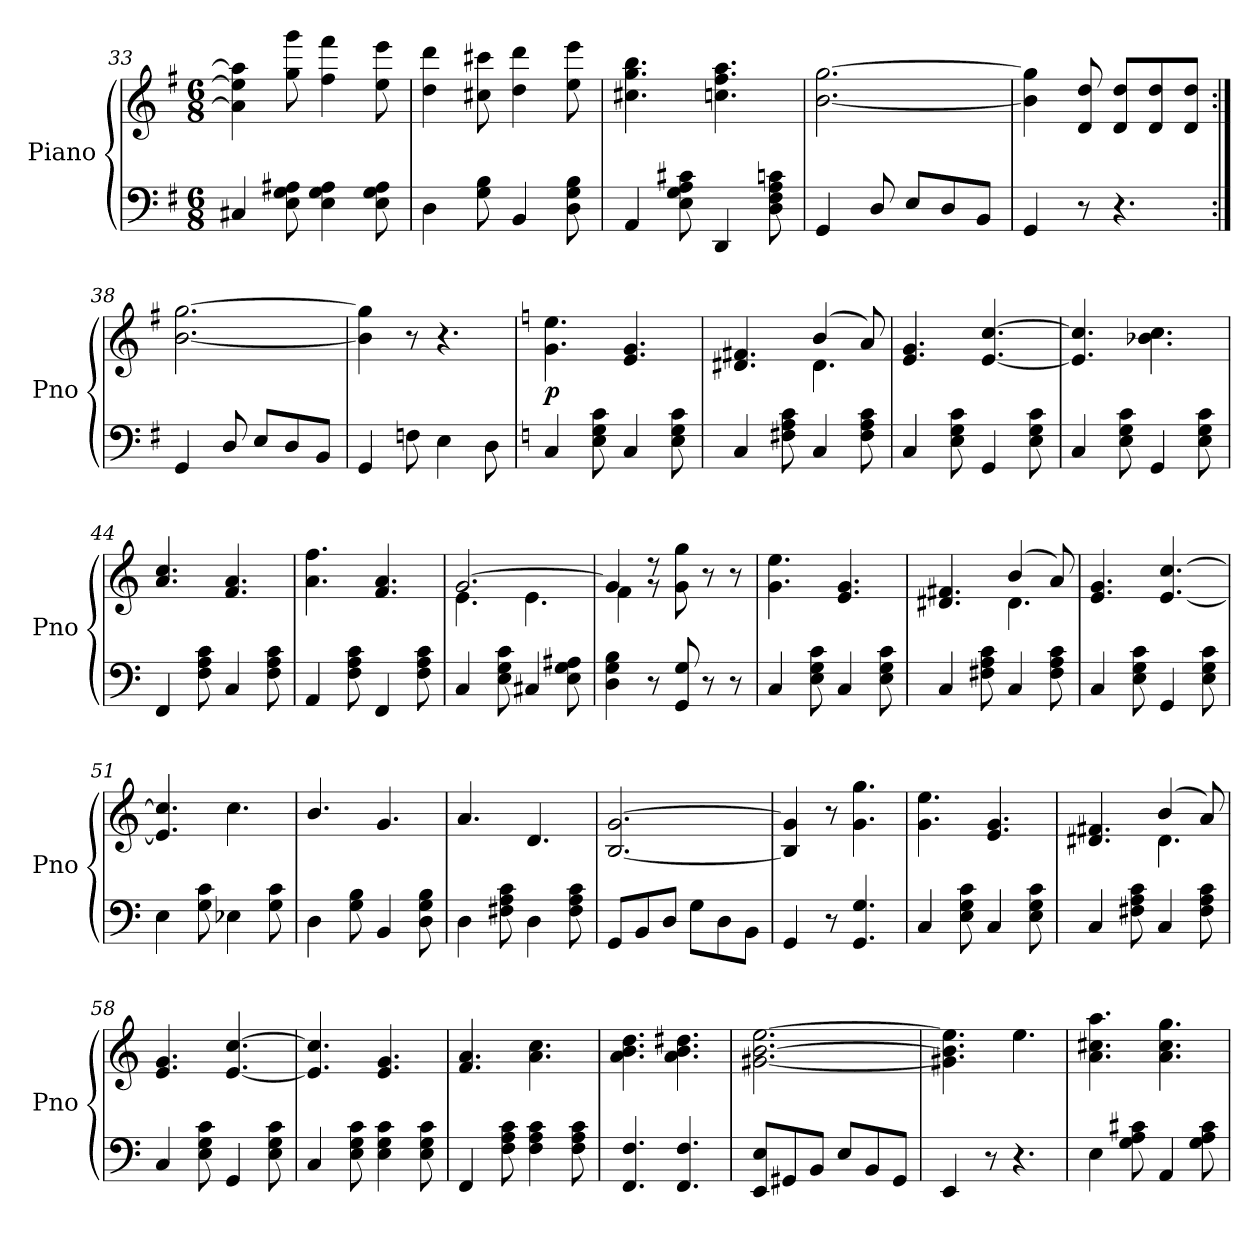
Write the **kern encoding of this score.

**kern	**kern	**dynam
*part1	*part1	*part1
*staff2	*staff1	*staff1/2
*I"Piano	*	*
*I'Pno	*	*
*clefF4	*clefG2	*
*k[f#]	*k[f#]	*
*M6/8	*M6/8	*
=33	=33	=33
4C#X	4a] 4ee] 4aa]	.
8E 8G 8A#X	8gg 8ggg	.
4E 4G 4A#	4ff# 4fff#	.
8E 8G 8A#	8ee 8eee	.
=34	=34	=34
4D	4dd 4ddd	.
8G 8B	8cc#X 8ccc#X	.
4BB	4dd 4ddd	.
8D 8G 8B	8ee 8eee	.
=35	=35	=35
4AA	4.cc#X 4.gg 4.bb	.
8E 8G 8A 8c#X	.	.
4DD	4.ccn 4.ff# 4.aa	.
8D 8F# 8A 8cn	.	.
=36	=36	=36
4GG	[2.b [2.gg	.
8D/	.	.
8EL	.	.
8D	.	.
8BBJ	.	.
=37	=37	=37
4GG	4b] 4gg]	.
8r	8d 8dd	.
4.r	8d 8ddL	.
.	8d 8dd	.
.	8d 8ddJ	.
=38:|!	=38:|!	=38:|!
4GG	[2.b [2.gg	.
8D/	.	.
8EL	.	.
8D	.	.
8BBJ	.	.
=39	=39	=39
4GG	4b] 4gg]	.
8Fn	8r	.
4E	4.r	.
8D	.	.
=40	=40	=40
*k[]	*k[]	*
4C	4.g 4.ee	p
8E 8G 8c	.	.
4C	4.e 4.g	.
8E 8G 8c	.	.
=41	=41	=41
*	*^	*
4C	4.d#X 4.f#X	4.ryy	.
8F#X 8A 8c	.	.	.
4C	(4b	4.d#	.
8F# 8A 8c	8a)	.	.
*	*v	*v	*
=42	=42	=42
4C	4.e 4.g	.
8E 8G 8c	.	.
4GG	[4.e [4.cc	.
8E 8G 8c	.	.
=43	=43	=43
4C	4.e] 4.cc]	.
8E 8G 8c	.	.
4GG	4.b-X 4.cc	.
8E 8G 8c	.	.
=44	=44	=44
4FF	4.a/ 4.cc/	.
8F 8A 8c	.	.
4C	4.f 4.a	.
8F 8A 8c	.	.
=45	=45	=45
4AA	4.a 4.ff	.
8F 8A 8c	.	.
4FF	4.f 4.a	.
8F 8A 8c	.	.
=46	=46	=46
*	*^	*
4C	[2.g	4.e	.
8E 8G 8c	.	.	.
4C#X	.	4.e	.
8E 8G 8A#X	.	.	.
=47	=47	=47	=47
4D 4G 4B	4g]	4f	.
8r	8r	8r	.
8GG 8G	4.ryy	8g 8gg	.
8r	.	8r	.
8r	.	8r	.
*	*v	*v	*
=48	=48	=48
4C	4.g 4.ee	.
8E 8G 8c	.	.
4C	4.e 4.g	.
8E 8G 8c	.	.
=49	=49	=49
*	*^	*
4C	4.d#X 4.f#X	4.ryy	.
8F#X 8A 8c	.	.	.
4C	(4b	4.d#	.
8F# 8A 8c	8a)	.	.
*	*v	*v	*
=50	=50	=50
4C	4.e 4.g	.
8E 8G 8c	.	.
4GG	[4.e [4.cc	.
8E 8G 8c	.	.
=51	=51	=51
4E	4.e] 4.cc]	.
8G 8c	.	.
4E-X	4.cc	.
8G 8c	.	.
=52	=52	=52
4D	4.b/	.
8G 8B	.	.
4BB	4.g	.
8D 8G 8B	.	.
=53	=53	=53
4D	4.a	.
8F#X 8A 8c	.	.
4D	4.d	.
8F# 8A 8c	.	.
=54	=54	=54
8GGL	[2.B [2.g	.
8BB	.	.
8DJ	.	.
8GL	.	.
8D	.	.
8BBJ	.	.
=55	=55	=55
4GG	4B] 4g]	.
8r	8r	.
4.GG 4.G	4.g 4.gg	.
=56	=56	=56
4C	4.g 4.ee	.
8E 8G 8c	.	.
4C	4.e 4.g	.
8E 8G 8c	.	.
=57	=57	=57
*	*^	*
4C	4.d#X 4.f#X	4.ryy	.
8F#X 8A 8c	.	.	.
4C	(4b	4.d#	.
8F# 8A 8c	8a)	.	.
*	*v	*v	*
=58	=58	=58
4C	4.e 4.g	.
8E 8G 8c	.	.
4GG	[4.e [4.cc	.
8E 8G 8c	.	.
=59	=59	=59
4C	4.e] 4.cc]	.
8E 8G 8c	.	.
4E 4G 4c	4.e 4.g	.
8E 8G 8c	.	.
=60	=60	=60
4FF	4.f 4.a	.
8F 8A 8c	.	.
4F 4A 4c	4.a 4.cc	.
8F 8A 8c	.	.
=61	=61	=61
4.FF 4.F	4.a 4.b 4.dd	.
4.FF 4.F	4.a 4.b 4.dd#X	.
=62	=62	=62
8EE 8EL	[2.g#X [2.b [2.ee	.
8GG#X	.	.
8BBJ	.	.
8EL	.	.
8BB	.	.
8GG#J	.	.
=63	=63	=63
4EE	4.g#X] 4.b] 4.ee]	.
8r	.	.
4.r	4.ee	.
=64	=64	=64
4E	4.a 4.cc#X 4.aa	.
8G 8A 8c#X	.	.
4AA	4.a 4.cc# 4.gg	.
8G 8A 8c#	.	.
=	=	=
*-	*-	*-
